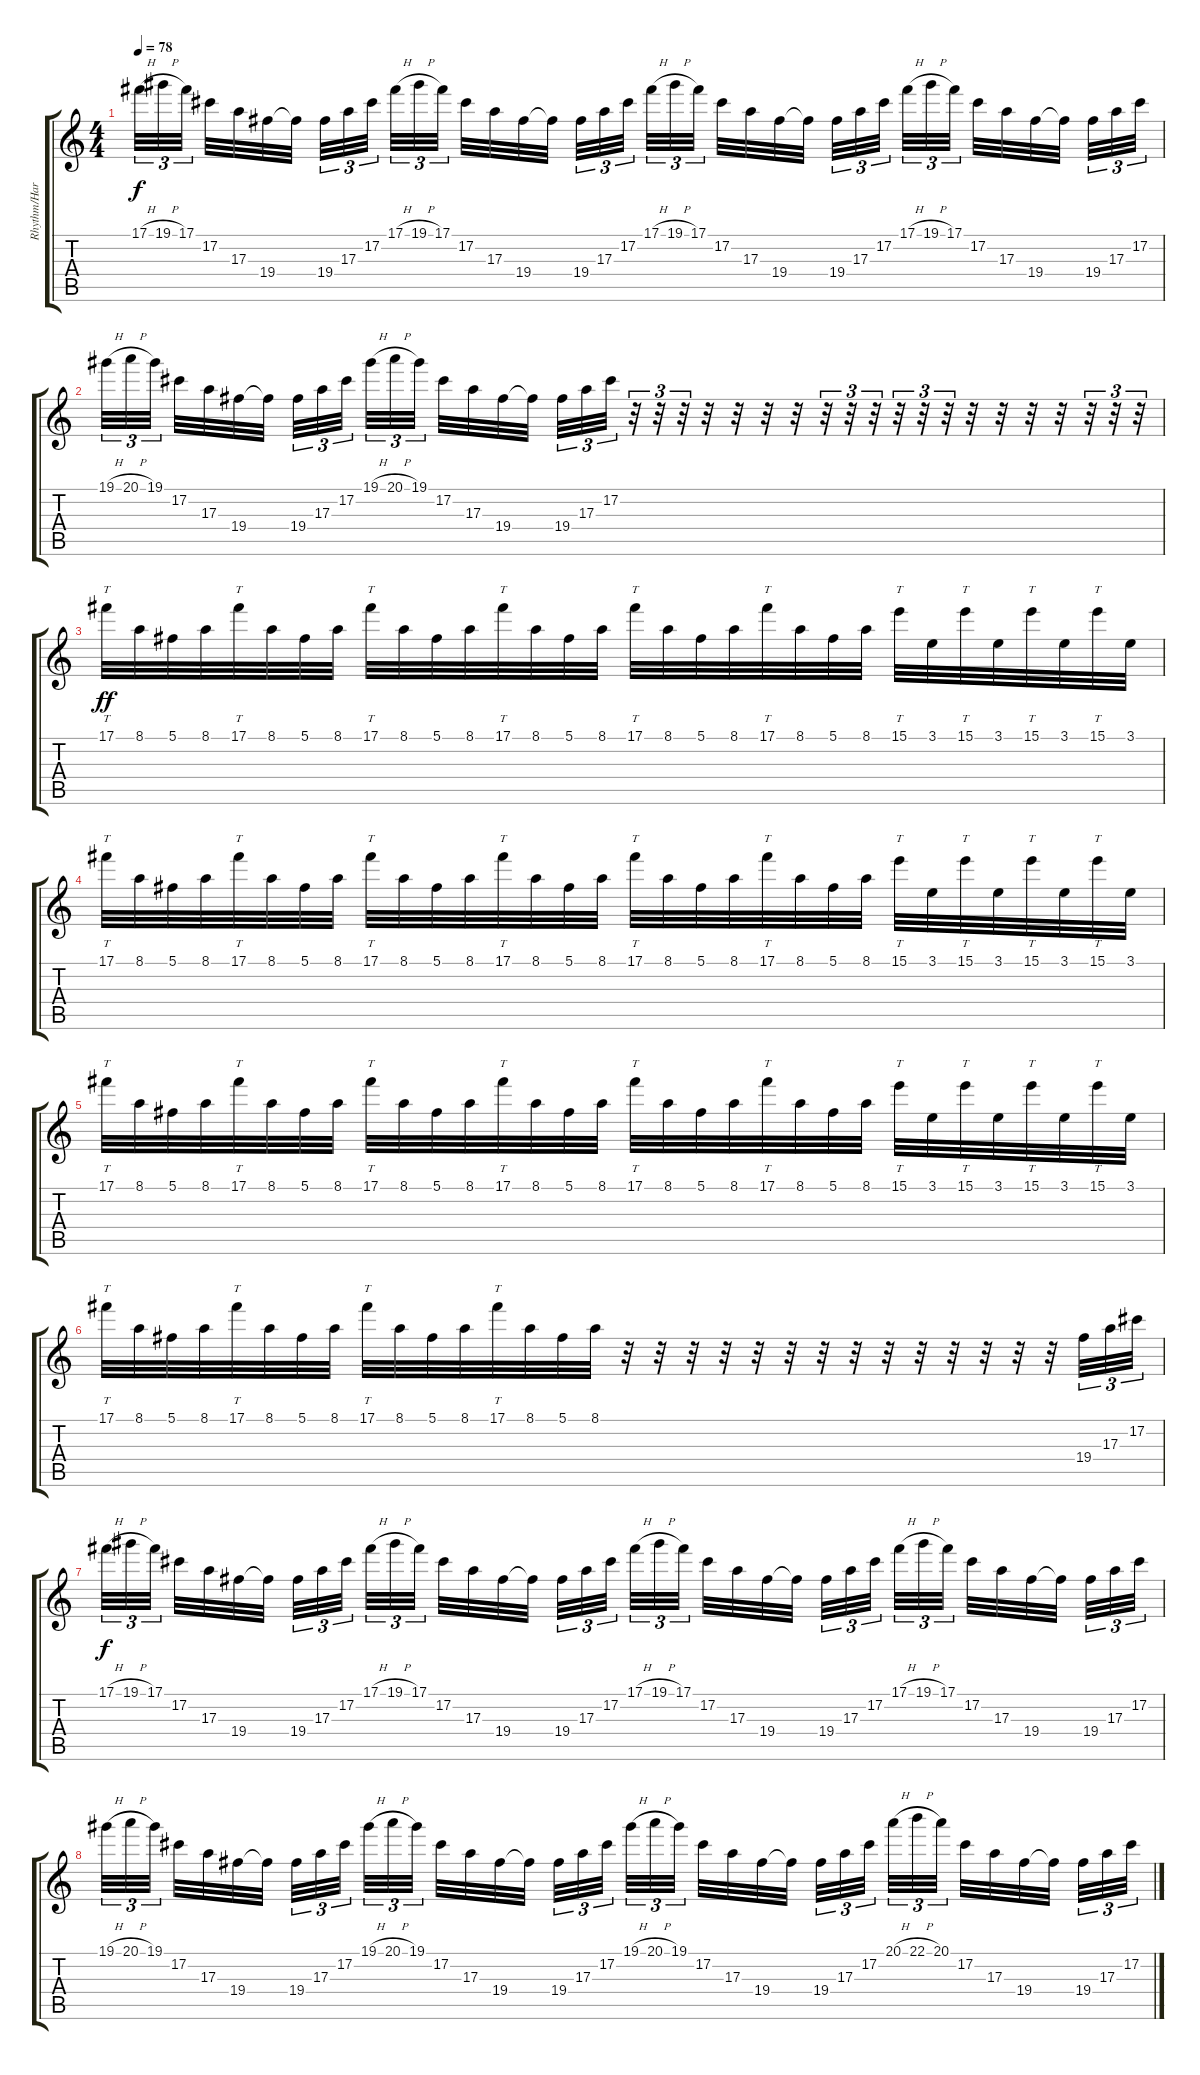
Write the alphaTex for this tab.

\track ("Rhythm/Harmony Guitar" "Rhythm/Har") {instrument distortionguitar}
\staff {score tabs}
\tuning (Db4 Ab3 E3 B2 Gb2 B1) {hide}
\ts (4 4)
\tempo 78
\clef g2
\ks c
17.1{h}.32{tu (3 2) dy f} 19.1{h}.32{tu (3 2)} 17.1.32{tu (3 2)} 17.2.32 17.3.32 19.4.32 19.4{t}.32 19.4.32{tu (3 2)} 17.3.32{tu (3 2)} 17.2.32{tu (3 2)} 17.1{h}.32{tu (3 2)} 19.1{h}.32{tu (3 2)} 17.1.32{tu (3 2)} 17.2.32 17.3.32 19.4.32 19.4{t}.32 19.4.32{tu (3 2)} 17.3.32{tu (3 2)} 17.2.32{tu (3 2)} 17.1{h}.32{tu (3 2)} 19.1{h}.32{tu (3 2)} 17.1.32{tu (3 2)} 17.2.32 17.3.32 19.4.32 19.4{t}.32 19.4.32{tu (3 2)} 17.3.32{tu (3 2)} 17.2.32{tu (3 2)} 17.1{h}.32{tu (3 2)} 19.1{h}.32{tu (3 2)} 17.1.32{tu (3 2)} 17.2.32 17.3.32 19.4.32 19.4{t}.32 19.4.32{tu (3 2)} 17.3.32{tu (3 2)} 17.2.32{tu (3 2)} |
19.1{h}.32{tu (3 2)} 20.1{h}.32{tu (3 2)} 19.1.32{tu (3 2)} 17.2.32 17.3.32 19.4.32 19.4{t}.32 19.4.32{tu (3 2)} 17.3.32{tu (3 2)} 17.2.32{tu (3 2)} 19.1{h}.32{tu (3 2)} 20.1{h}.32{tu (3 2)} 19.1.32{tu (3 2)} 17.2.32 17.3.32 19.4.32 19.4{t}.32 19.4.32{tu (3 2)} 17.3.32{tu (3 2)} 17.2.32{tu (3 2)} r.32{tu (3 2)} r.32{tu (3 2)} r.32{tu (3 2)} r.32 r.32 r.32 r.32 r.32{tu (3 2)} r.32{tu (3 2)} r.32{tu (3 2)} r.32{tu (3 2)} r.32{tu (3 2)} r.32{tu (3 2)} r.32 r.32 r.32 r.32 r.32{tu (3 2)} r.32{tu (3 2)} r.32{tu (3 2)} |
17.1.32{tt dy ff} 8.1.32 5.1.32 8.1.32 17.1.32{tt} 8.1.32 5.1.32 8.1.32 17.1.32{tt} 8.1.32 5.1.32 8.1.32 17.1.32{tt} 8.1.32 5.1.32 8.1.32 17.1.32{tt} 8.1.32 5.1.32 8.1.32 17.1.32{tt} 8.1.32 5.1.32 8.1.32 15.1.32{tt} 3.1.32 15.1.32{tt} 3.1.32 15.1.32{tt} 3.1.32 15.1.32{tt} 3.1.32 |
17.1.32{tt} 8.1.32 5.1.32 8.1.32 17.1.32{tt} 8.1.32 5.1.32 8.1.32 17.1.32{tt} 8.1.32 5.1.32 8.1.32 17.1.32{tt} 8.1.32 5.1.32 8.1.32 17.1.32{tt} 8.1.32 5.1.32 8.1.32 17.1.32{tt} 8.1.32 5.1.32 8.1.32 15.1.32{tt} 3.1.32 15.1.32{tt} 3.1.32 15.1.32{tt} 3.1.32 15.1.32{tt} 3.1.32 |
17.1.32{tt} 8.1.32 5.1.32 8.1.32 17.1.32{tt} 8.1.32 5.1.32 8.1.32 17.1.32{tt} 8.1.32 5.1.32 8.1.32 17.1.32{tt} 8.1.32 5.1.32 8.1.32 17.1.32{tt} 8.1.32 5.1.32 8.1.32 17.1.32{tt} 8.1.32 5.1.32 8.1.32 15.1.32{tt} 3.1.32 15.1.32{tt} 3.1.32 15.1.32{tt} 3.1.32 15.1.32{tt} 3.1.32 |
17.1.32{tt} 8.1.32 5.1.32 8.1.32 17.1.32{tt} 8.1.32 5.1.32 8.1.32 17.1.32{tt} 8.1.32 5.1.32 8.1.32 17.1.32{tt} 8.1.32 5.1.32 8.1.32 r.32 r.32 r.32 r.32 r.32 r.32 r.32 r.32 r.32 r.32 r.32 r.32 r.32 r.32 19.4.32{tu (3 2)} 17.3.32{tu (3 2)} 17.2.32{tu (3 2)} |
17.1{h}.32{tu (3 2) dy f} 19.1{h}.32{tu (3 2)} 17.1.32{tu (3 2)} 17.2.32 17.3.32 19.4.32 19.4{t}.32 19.4.32{tu (3 2)} 17.3.32{tu (3 2)} 17.2.32{tu (3 2)} 17.1{h}.32{tu (3 2)} 19.1{h}.32{tu (3 2)} 17.1.32{tu (3 2)} 17.2.32 17.3.32 19.4.32 19.4{t}.32 19.4.32{tu (3 2)} 17.3.32{tu (3 2)} 17.2.32{tu (3 2)} 17.1{h}.32{tu (3 2)} 19.1{h}.32{tu (3 2)} 17.1.32{tu (3 2)} 17.2.32 17.3.32 19.4.32 19.4{t}.32 19.4.32{tu (3 2)} 17.3.32{tu (3 2)} 17.2.32{tu (3 2)} 17.1{h}.32{tu (3 2)} 19.1{h}.32{tu (3 2)} 17.1.32{tu (3 2)} 17.2.32 17.3.32 19.4.32 19.4{t}.32 19.4.32{tu (3 2)} 17.3.32{tu (3 2)} 17.2.32{tu (3 2)} |
19.1{h}.32{tu (3 2)} 20.1{h}.32{tu (3 2)} 19.1.32{tu (3 2)} 17.2.32 17.3.32 19.4.32 19.4{t}.32 19.4.32{tu (3 2)} 17.3.32{tu (3 2)} 17.2.32{tu (3 2)} 19.1{h}.32{tu (3 2)} 20.1{h}.32{tu (3 2)} 19.1.32{tu (3 2)} 17.2.32 17.3.32 19.4.32 19.4{t}.32 19.4.32{tu (3 2)} 17.3.32{tu (3 2)} 17.2.32{tu (3 2)} 19.1{h}.32{tu (3 2)} 20.1{h}.32{tu (3 2)} 19.1.32{tu (3 2)} 17.2.32 17.3.32 19.4.32 19.4{t}.32 19.4.32{tu (3 2)} 17.3.32{tu (3 2)} 17.2.32{tu (3 2)} 20.1{h}.32{tu (3 2)} 22.1{h}.32{tu (3 2)} 20.1.32{tu (3 2)} 17.2.32 17.3.32 19.4.32 19.4{t}.32 19.4.32{tu (3 2)} 17.3.32{tu (3 2)} 17.2.32{tu (3 2)}
